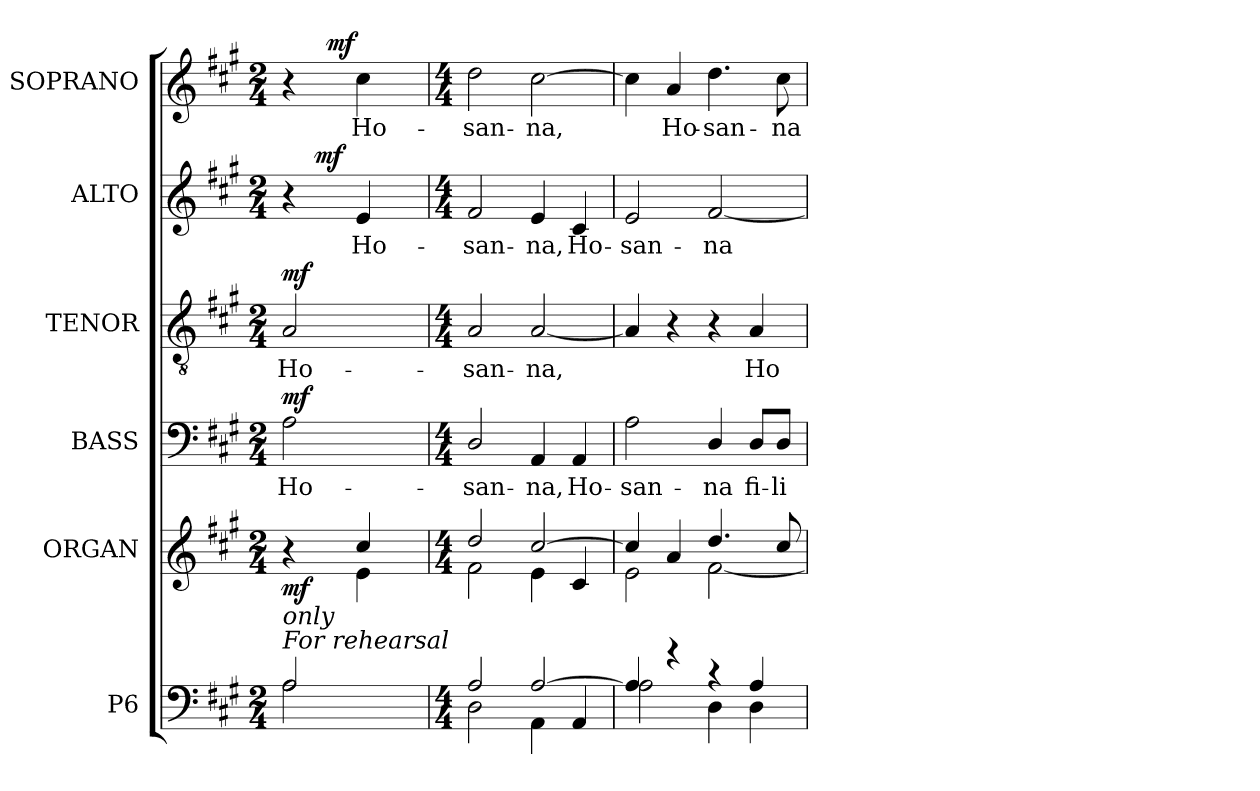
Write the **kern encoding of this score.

**kern	**kern	**dynam	**kern	**text	**dynam	**kern	**text	**dynam	**kern	**text	**dynam	**kern	**text	**dynam
*part6	*part5	*part5	*part4	*part4	*part4	*part3	*part3	*part3	*part2	*part2	*part2	*part1	*part1	*part1
*staff6	*staff5	*staff5	*staff4	*staff4	*staff4	*staff3	*staff3	*staff3	*staff2	*staff2	*staff2	*staff1	*staff1	*staff1
*I"P6	*I"ORGAN	*	*I"BASS	*	*	*I"TENOR	*	*	*I"ALTO	*	*	*I"SOPRANO	*	*
*	*I'A.	*	*I'B.	*	*	*I'T.	*	*	*I'A.	*	*	*I'S.	*	*
!!LO:PB:g=z
*clefF4	*clefG2	*	*clefF4	*	*	*clefGv2	*	*	*clefG2	*	*	*clefG2	*	*
*	*	*	*	*	*	*ITrd7c12	*	*	*	*	*	*	*	*
*k[f#c#g#]	*k[f#c#g#]	*	*k[f#c#g#]	*	*	*k[f#c#g#]	*	*	*k[f#c#g#]	*	*	*k[f#c#g#]	*	*
*A:	*A:	*	*A:	*	*	*A:	*	*	*A:	*	*	*A:	*	*
*M2/4	*M2/4	*	*M2/4	*	*	*M2/4	*	*	*M2/4	*	*	*M2/4	*	*
*MM160	*MM160	*	*MM160	*	*	*MM160	*	*	*MM160	*	*	*MM160	*	*
=1	=1	=1	=1	=1	=1	=1	=1	=1	=1	=1	=1	=1	=1	=1
*^	*^	*	*	*	*	*	*	*	*	*	*	*	*	*
!	!	!	!	!	!	!LO:LY:b:color=#000000	!	!	!	!	!	!	!	!	!	!
!	!	!	!	!	!	!	!	!	!	!	!	!	!	!LO:TX:a:Bi:t=Musica Lucida Edition  -  4-14-2006	!	!
!LO:TX:a:i:t=For rehearsal	!	!	!	!	!	!	!	!	!	!	!	!	!	!	!	!
!LO:TX:i:t=only	!	!	!	!	!	!	!	!	!	!	!	!	!	!	!	!
!	!	!	!	!	!	!	!	!	!LO:LY:b:color=#000000	!	!	!	!	!	!	!
*	*	*	*	*	*	*	*	*	*	*	*^	*	*	*^	*	*
2Ai/	2Ai\	4r	4ryy	mf	2Ai\	Ho-	mf	2AAi/	Ho-	mf	4r	16ryy	.	.	4r	16ryy	.	.
.	.	.	.	.	.	.	.	.	.	.	.	64ryy	.	.	.	32ryy	.	.
.	.	.	.	.	.	.	.	.	.	.	.	128...ryy	.	.	.	.	.	.
.	.	.	.	.	.	.	.	.	.	.	.	4ryy	.	mf	.	.	.	.
.	.	.	.	.	.	.	.	.	.	.	.	.	.	.	.	64ryy	.	.
.	.	.	.	.	.	.	.	.	.	.	.	.	.	.	.	256ryy	.	.
.	.	.	.	.	.	.	.	.	.	.	.	.	.	.	.	4ryy	.	mf
!	!	!	!	!	!	!	!	!	!	!	!	!	!LO:LY:b:color=#000000	!	!	!	!	!
!	!	!	!	!	!	!	!	!	!	!	!	!	!	!	!	!	!LO:LY:b:color=#000000	!
.	.	4cc#i/	4ei\	.	.	.	.	.	.	.	4ei/	.	Ho-	.	4cc#i\	.	Ho-	.
.	.	.	.	.	.	.	.	.	.	.	.	8ryy	.	.	.	.	.	.
.	.	.	.	.	.	.	.	.	.	.	.	.	.	.	.	8ryy	.	.
.	.	.	.	.	.	.	.	.	.	.	.	32ryy	.	.	.	.	.	.
.	.	.	.	.	.	.	.	.	.	.	.	.	.	.	.	128.ryy	.	.
.	.	.	.	.	.	.	.	.	.	.	.	1024ryy	.	.	.	.	.	.
*	*	*	*	*	*	*	*	*	*	*	*v	*v	*	*	*	*	*	*
*	*	*	*	*	*	*	*	*	*	*	*	*	*	*v	*v	*	*
=2	=2	=2	=2	=2	=2	=2	=2	=2	=2	=2	=2	=2	=2	=2	=2	=2
*M4/4	*	*M4/4	*	*	*M4/4	*	*	*M4/4	*	*	*M4/4	*	*	*M4/4	*	*
*	*	*	*	*	*	*	*	*	*	*	*^	*	*	*^	*	*
!	!	!	!	!	!	!LO:LY:b:color=#000000	!	!	!	!	!	!	!	!	!	!	!	!
*	*	*	*	*	*	*	*	*	*	*	*v	*v	*	*	*	*	*	*
*	*	*	*	*	*	*	*	*	*	*	*	*	*	*v	*v	*	*
*	*	*	*	*	*	*	*	*	*	*	*^	*	*	*^	*	*
!	!	!	!	!	!	!	!	!	!LO:LY:b:color=#000000	!	!	!	!	!	!	!	!	!
*	*	*	*	*	*	*	*	*	*	*	*v	*v	*	*	*	*	*	*
*	*	*	*	*	*	*	*	*	*	*	*	*	*	*v	*v	*	*
*	*	*	*	*	*	*	*	*	*	*	*^	*	*	*^	*	*
!	!	!	!	!	!	!	!	!	!	!	!	!	!LO:LY:b:color=#000000	!	!	!	!	!
*	*	*	*	*	*	*	*	*	*	*	*v	*v	*	*	*	*	*	*
*	*	*	*	*	*	*	*	*	*	*	*	*	*	*v	*v	*	*
*	*	*	*	*	*	*	*	*	*	*	*^	*	*	*^	*	*
!	!	!	!	!	!	!	!	!	!	!	!	!	!	!	!LO:TX:a:t=Hosanna Filio David	!	!	!
!	!	!	!	!	!	!	!	!	!	!	!	!	!	!	!	!	!LO:LY:b:color=#000000	!
*	*	*	*	*	*	*	*	*	*	*	*v	*v	*	*	*	*	*	*
*	*	*	*	*	*	*	*	*	*	*	*	*	*	*v	*v	*	*
2Ai/	2Di\	2ddi/	2f#i\	.	2Di/	-san-	.	2AAi/	-san-	.	2f#i/	-san-	.	2ddi\	-san-	.
!	!	!	!	!	!	!LO:LY:b:color=#000000	!	!	!	!	!	!	!	!	!	!
!	!	!	!	!	!	!	!	!	!LO:LY:b:color=#000000	!	!	!	!	!	!	!
!	!	!	!	!	!	!	!	!	!	!	!	!LO:LY:b:color=#000000	!	!	!	!
!	!	!	!	!	!	!	!	!	!	!	!	!	!	!	!LO:LY:b:color=#000000	!
[2Ai/	4AAi\	[2cc#i/	4ei\	.	4AAi/	-na,	.	[2AAi/	-na,	.	4ei/	-na,	.	[2cc#i\	-na,	.
!	!	!	!	!	!	!LO:LY:b:color=#000000	!	!	!	!	!	!	!	!	!	!
!	!	!	!	!	!	!	!	!	!	!	!	!LO:LY:b:color=#000000	!	!	!	!
.	4AAi/	.	4c#i/	.	4AAi/	Ho-	.	.	.	.	4c#i/	Ho-	.	.	.	.
=3	=3	=3	=3	=3	=3	=3	=3	=3	=3	=3	=3	=3	=3	=3	=3	=3
!	!	!	!	!	!	!LO:LY:b:color=#000000	!	!	!	!	!	!	!	!	!	!
!	!	!	!	!	!	!	!	!	!	!	!	!LO:LY:b:color=#000000	!	!	!	!
4Ai/]	2Ai\	4cc#i/]	2ei\	.	2Ai\	-san-	.	4AAi/]	.	.	2ei/	-san-	.	4cc#i\]	.	.
!	!	!	!	!	!	!	!	!	!	!	!	!	!	!	!LO:LY:b:color=#000000	!
4r	.	4ai/	.	.	.	.	.	4r	.	.	.	.	.	4ai/	Ho-	.
!	!	!	!	!	!	!LO:LY:b:color=#000000	!	!	!	!	!	!	!	!	!	!
!	!	!	!	!	!	!	!	!	!	!	!	!LO:LY:b:color=#000000	!	!	!	!
!	!	!	!	!	!	!	!	!	!	!	!	!	!	!	!LO:LY:b:color=#000000	!
4r	4Di\	4.ddi/	[2f#i\	.	4Di/	-na	.	4r	.	.	[2f#i/	-na	.	4.ddi\	-san-	.
!	!	!	!	!	!	!LO:LY:b:color=#000000	!	!	!	!	!	!	!	!	!	!
!	!	!	!	!	!	!	!	!	!LO:LY:b:color=#000000	!	!	!	!	!	!	!
4Ai/	4Di\	.	.	.	8Di/L	fi-	.	4AAi/	Ho-	.	.	.	.	.	.	.
!	!	!	!	!	!	!LO:LY:b:color=#000000	!	!	!	!	!	!	!	!	!	!
!	!	!	!	!	!	!	!	!	!	!	!	!	!	!	!LO:LY:b:color=#000000	!
.	.	8cc#i/	.	.	8Di/J	-li-	.	.	.	.	.	.	.	8cc#i\	-na	.
*v	*v	*	*	*	*	*	*	*	*	*	*	*	*	*	*	*
*	*v	*v	*	*	*	*	*	*	*	*	*	*	*	*	*
=	=	=	=	=	=	=	=	=	=	=	=	=	=	=
*-	*-	*-	*-	*-	*-	*-	*-	*-	*-	*-	*-	*-	*-	*-
